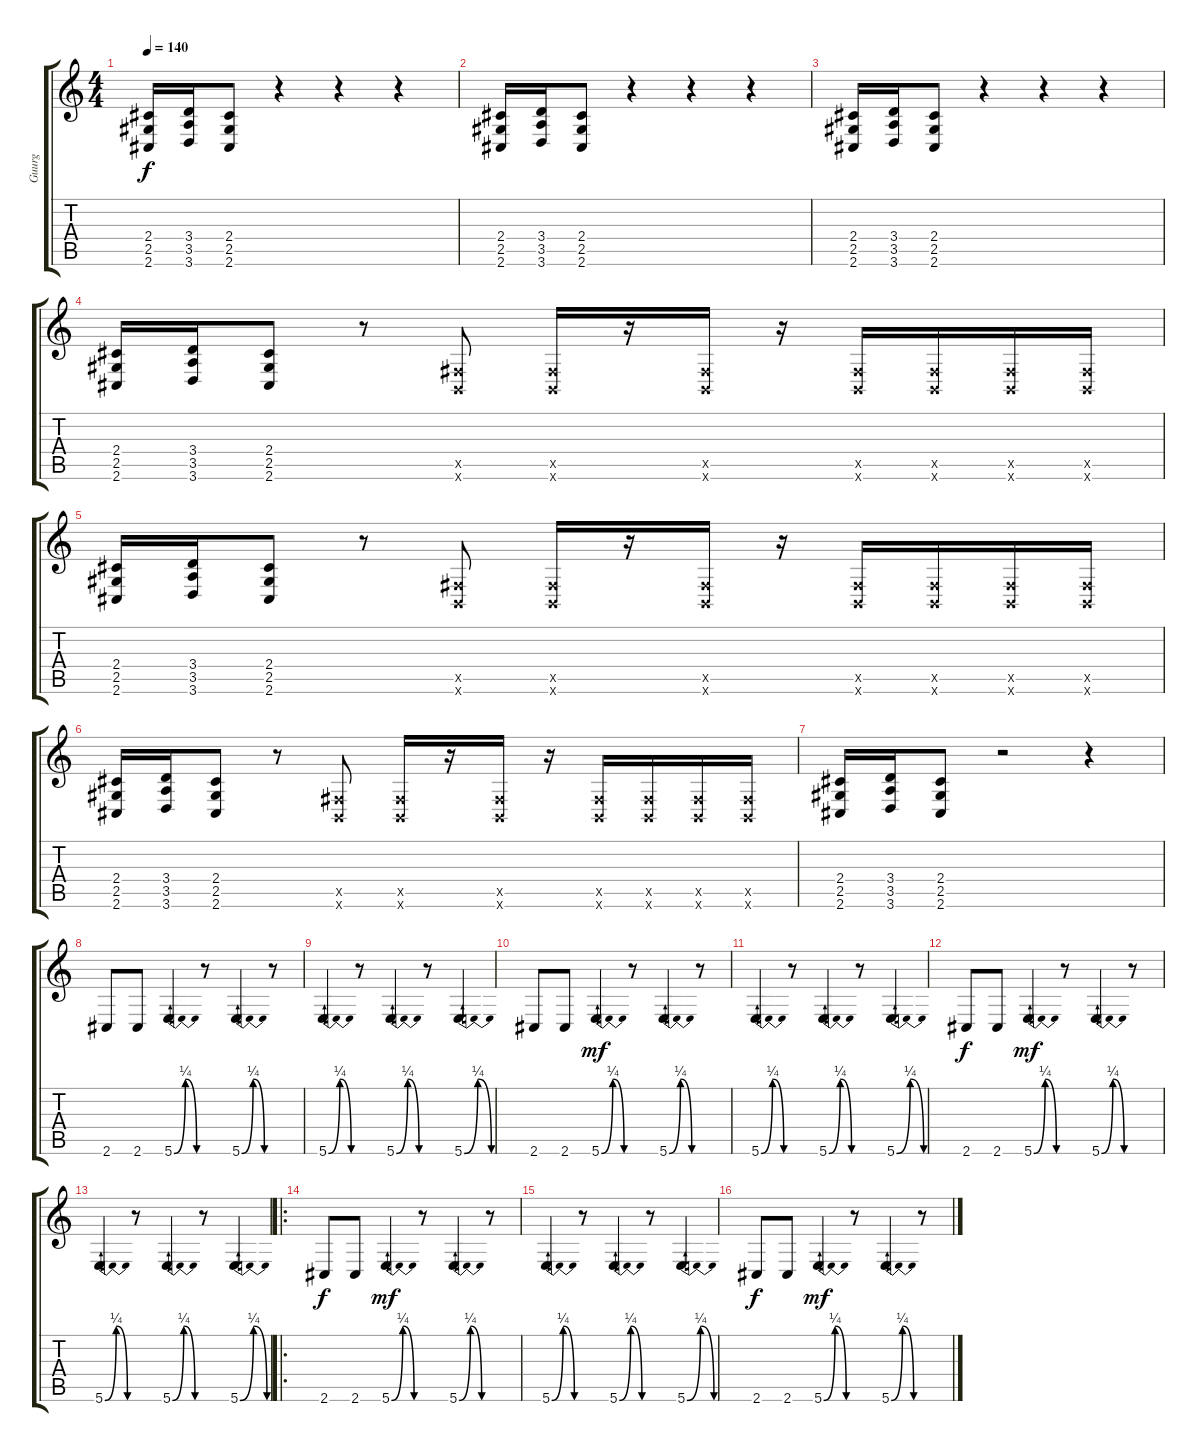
\track ("Guurg" "Guurg") {instrument distortionguitar}
\staff {score tabs}
\tuning (Db4 Ab3 E3 B2 Gb2 B1) {hide}
\ts (4 4)
\tempo 140
\clef g2
\ks c
(2.4 2.5 2.6).16{dy f} (3.4 3.5 3.6).16 (2.4 2.5 2.6).8 r.4 r.4 r.4 |
(2.4 2.5 2.6).16 (3.4 3.5 3.6).16 (2.4 2.5 2.6).8 r.4 r.4 r.4 |
(2.4 2.5 2.6).16 (3.4 3.5 3.6).16 (2.4 2.5 2.6).8 r.4 r.4 r.4 |
(2.4 2.5 2.6).16 (3.4 3.5 3.6).16 (2.4 2.5 2.6).8 r.8 (0.5{x} 0.6{x}).8 (0.5{x} 0.6{x}).16 r.16 (0.5{x} 0.6{x}).16 r.16 (0.5{x} 0.6{x}).16 (0.5{x} 0.6{x}).16 (0.5{x} 0.6{x}).16 (0.5{x} 0.6{x}).16 |
(2.4 2.5 2.6).16 (3.4 3.5 3.6).16 (2.4 2.5 2.6).8 r.8 (0.5{x} 0.6{x}).8 (0.5{x} 0.6{x}).16 r.16 (0.5{x} 0.6{x}).16 r.16 (0.5{x} 0.6{x}).16 (0.5{x} 0.6{x}).16 (0.5{x} 0.6{x}).16 (0.5{x} 0.6{x}).16 |
(2.4 2.5 2.6).16 (3.4 3.5 3.6).16 (2.4 2.5 2.6).8 r.8 (0.5{x} 0.6{x}).8 (0.5{x} 0.6{x}).16 r.16 (0.5{x} 0.6{x}).16 r.16 (0.5{x} 0.6{x}).16 (0.5{x} 0.6{x}).16 (0.5{x} 0.6{x}).16 (0.5{x} 0.6{x}).16 |
(2.4 2.5 2.6).16 (3.4 3.5 3.6).16 (2.4 2.5 2.6).8 r.2 r.4 |
2.6.8 2.6.8 5.6{be (bendrelease 0 0 30 1 30 1 60 0)}.4 r.8 5.6{be (bendrelease 0 0 30 1 30 1 60 0)}.4 r.8 |
5.6{be (bendrelease 0 0 30 1 30 1 60 0)}.4 r.8 5.6{be (bendrelease 0 0 30 1 30 1 60 0)}.4 r.8 5.6{be (bendrelease 0 0 30 1 30 1 60 0)}.4 |
2.6.8 2.6.8 5.6{be (bendrelease 0 0 30 1 30 1 60 0)}.4{dy mf} r.8 5.6{be (bendrelease 0 0 30 1 30 1 60 0)}.4 r.8 |
5.6{be (bendrelease 0 0 30 1 30 1 60 0)}.4 r.8 5.6{be (bendrelease 0 0 30 1 30 1 60 0)}.4 r.8 5.6{be (bendrelease 0 0 30 1 30 1 60 0)}.4 |
2.6.8{dy f} 2.6.8 5.6{be (bendrelease 0 0 30 1 30 1 60 0)}.4{dy mf} r.8 5.6{be (bendrelease 0 0 30 1 30 1 60 0)}.4 r.8 |
5.6{be (bendrelease 0 0 30 1 30 1 60 0)}.4 r.8 5.6{be (bendrelease 0 0 30 1 30 1 60 0)}.4 r.8 5.6{be (bendrelease 0 0 30 1 30 1 60 0)}.4 |
\ro
2.6.8{dy f} 2.6.8 5.6{be (bendrelease 0 0 30 1 30 1 60 0)}.4{dy mf} r.8 5.6{be (bendrelease 0 0 30 1 30 1 60 0)}.4 r.8 |
5.6{be (bendrelease 0 0 30 1 30 1 60 0)}.4 r.8 5.6{be (bendrelease 0 0 30 1 30 1 60 0)}.4 r.8 5.6{be (bendrelease 0 0 30 1 30 1 60 0)}.4 |
2.6.8{dy f} 2.6.8 5.6{be (bendrelease 0 0 30 1 30 1 60 0)}.4{dy mf} r.8 5.6{be (bendrelease 0 0 30 1 30 1 60 0)}.4 r.8
